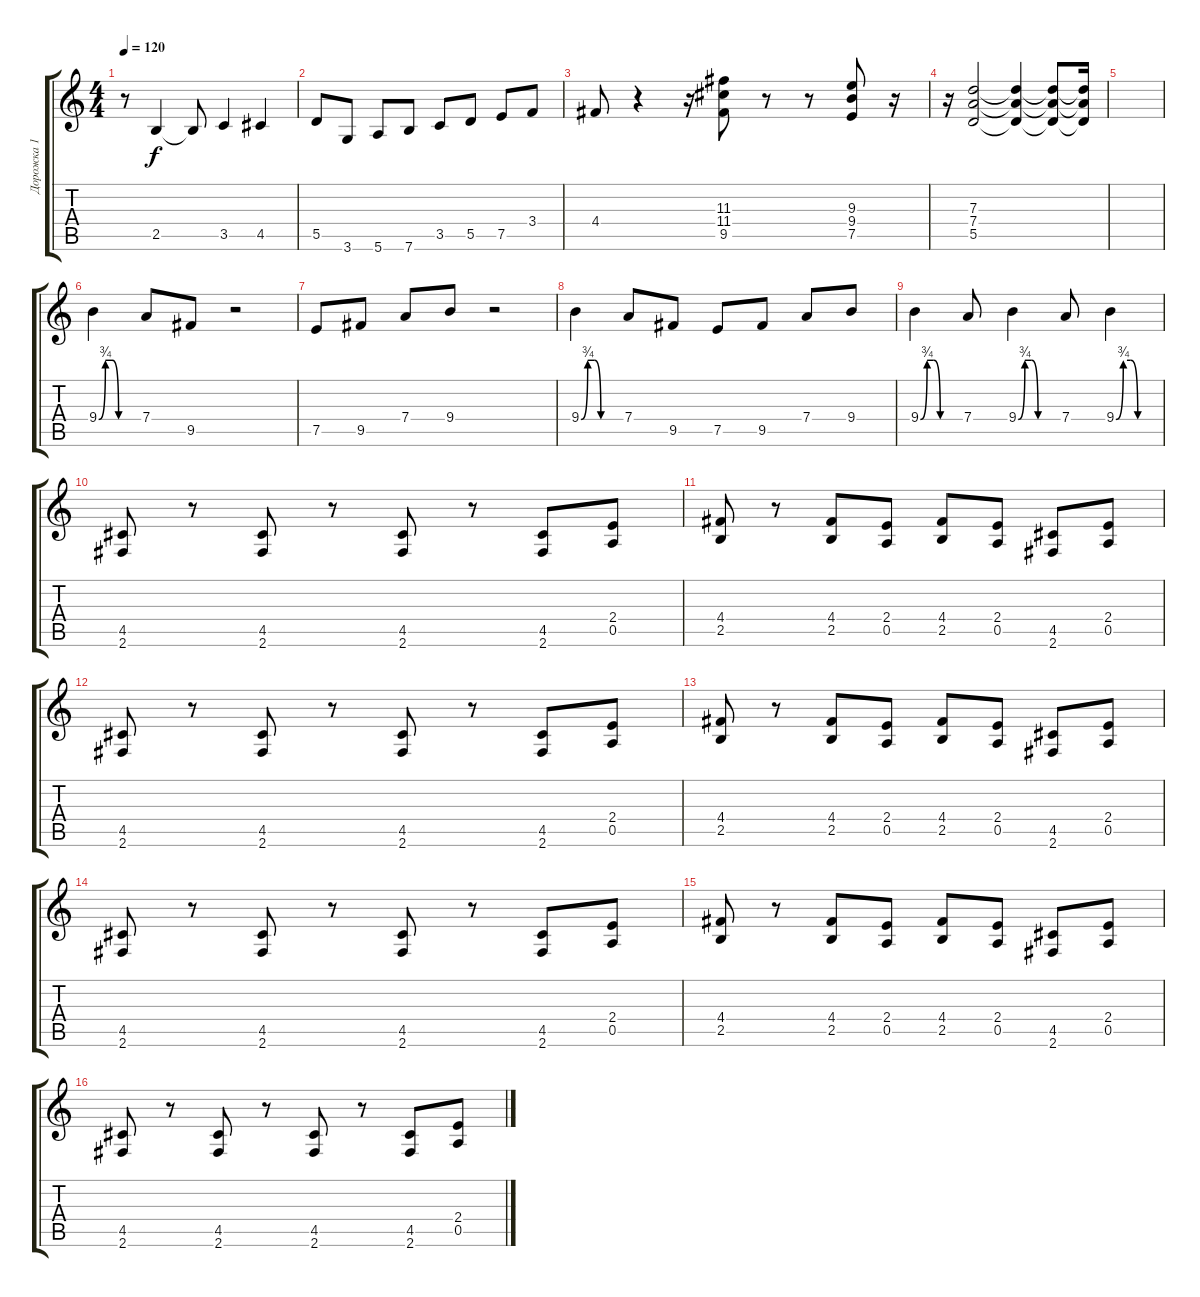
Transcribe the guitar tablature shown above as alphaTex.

\track ("Дорожка 1" "Дорожка 1") {instrument overdrivenguitar}
\staff {score tabs}
\tuning (E4 B3 G3 D3 A2 E2) {hide}
\ts (4 4)
\tempo 120
\clef g2
\ks c
r.8{dy f} 2.5.4 2.5{t}.8 3.5.4 4.5.4 |
5.5.8 3.6.8 5.6.8 7.6.8 3.5.8 5.5.8 7.5.8 3.4.8 |
4.4.8 r.4 r.16 (11.3 11.4 9.5).8 r.8 r.8 (9.3 9.4 7.5).8 r.16 |
r.16 (7.3 7.4 5.5).2 (7.3{t} 7.4{t} 5.5{t}).4 (7.3{t} 7.4{t} 5.5{t}).8 (7.3{t} 7.4{t} 5.5{t}).16 |
|
9.4{be (custom 0 0 10 3 20 3 30 0 60 0)}.4 7.4.8 9.5.8 r.2 |
7.5.8 9.5.8 7.4.8 9.4.8 r.2 |
9.4{be (custom 0 0 10 3 20 3 30 0 60 0)}.4 7.4.8 9.5.8 7.5.8 9.5.8 7.4.8 9.4.8 |
9.4{be (custom 0 0 10 3 20 3 30 0 60 0)}.4 7.4.8 9.4{be (custom 0 0 10 3 20 3 30 0 60 0)}.4 7.4.8 9.4{be (custom 0 0 10 3 20 3 30 0 60 0)}.4 |
(4.5 2.6).8 r.8 (4.5 2.6).8 r.8 (4.5 2.6).8 r.8 (4.5 2.6).8 (2.4 0.5).8 |
(4.4 2.5).8 r.8 (4.4 2.5).8 (2.4 0.5).8 (4.4 2.5).8 (2.4 0.5).8 (4.5 2.6).8 (2.4 0.5).8 |
(4.5 2.6).8 r.8 (4.5 2.6).8 r.8 (4.5 2.6).8 r.8 (4.5 2.6).8 (2.4 0.5).8 |
(4.4 2.5).8 r.8 (4.4 2.5).8 (2.4 0.5).8 (4.4 2.5).8 (2.4 0.5).8 (4.5 2.6).8 (2.4 0.5).8 |
(4.5 2.6).8 r.8 (4.5 2.6).8 r.8 (4.5 2.6).8 r.8 (4.5 2.6).8 (2.4 0.5).8 |
(4.4 2.5).8 r.8 (4.4 2.5).8 (2.4 0.5).8 (4.4 2.5).8 (2.4 0.5).8 (4.5 2.6).8 (2.4 0.5).8 |
(4.5 2.6).8 r.8 (4.5 2.6).8 r.8 (4.5 2.6).8 r.8 (4.5 2.6).8 (2.4 0.5).8
